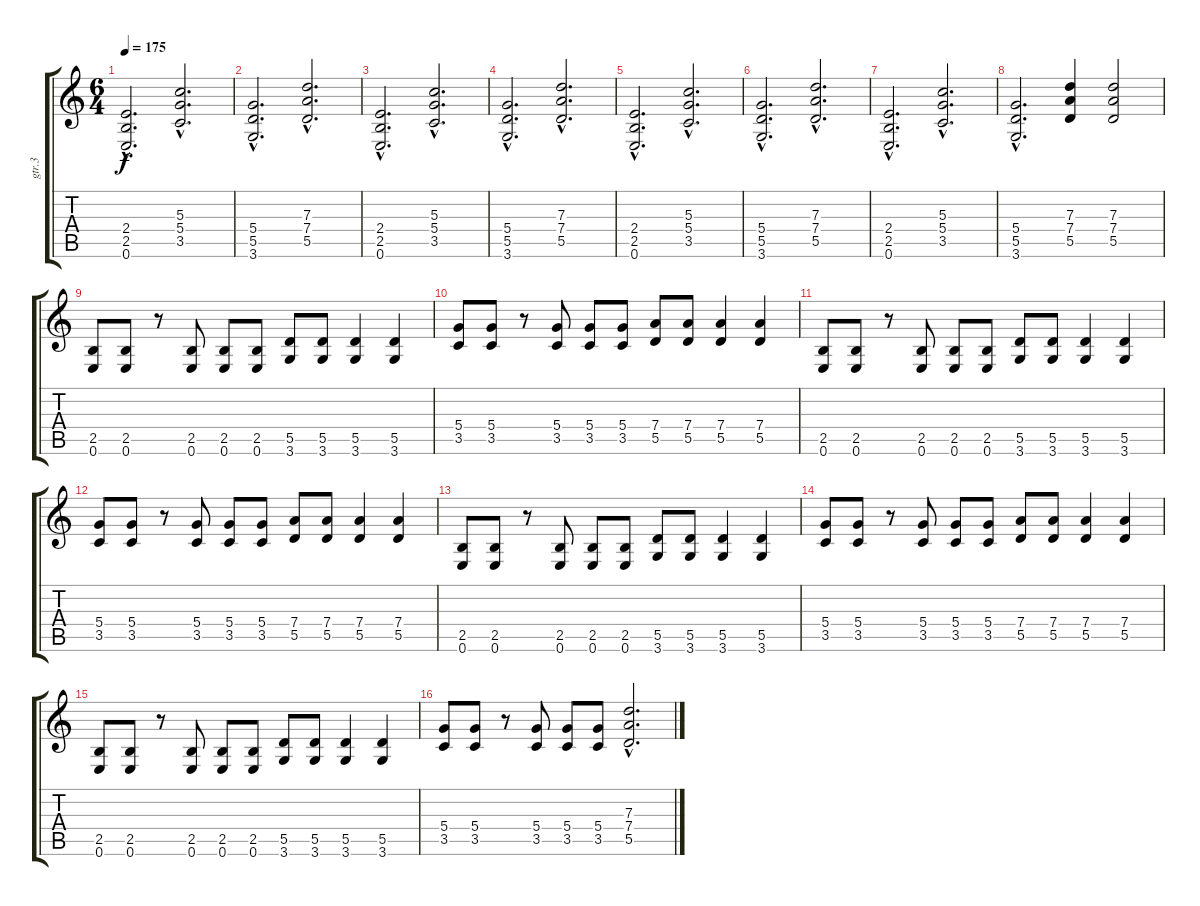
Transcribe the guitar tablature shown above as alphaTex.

\track ("gtr.3" "gtr.3") {instrument overdrivenguitar}
\staff {score tabs}
\tuning (E4 B3 G3 D3 A2 E2) {hide}
\ts (6 4)
\tempo 175
\clef g2
\ks c
(2.4{hac} 2.5{hac} 0.6{hac}).2{d dy f} (5.3{hac} 5.4{hac} 3.5{hac}).2{d} |
(5.4{hac} 5.5{hac} 3.6{hac}).2{d} (7.3{hac} 7.4{hac} 5.5{hac}).2{d} |
(2.4{hac} 2.5{hac} 0.6{hac}).2{d} (5.3{hac} 5.4{hac} 3.5{hac}).2{d} |
(5.4{hac} 5.5{hac} 3.6{hac}).2{d} (7.3{hac} 7.4{hac} 5.5{hac}).2{d} |
(2.4{hac} 2.5{hac} 0.6{hac}).2{d} (5.3{hac} 5.4{hac} 3.5{hac}).2{d} |
(5.4{hac} 5.5{hac} 3.6{hac}).2{d} (7.3{hac} 7.4{hac} 5.5{hac}).2{d} |
(2.4{hac} 2.5{hac} 0.6{hac}).2{d} (5.3{hac} 5.4{hac} 3.5{hac}).2{d} |
(5.4{hac} 5.5{hac} 3.6{hac}).2{d} (7.3 7.4 5.5).4 (7.3 7.4 5.5).2 |
(2.5 0.6).8 (2.5 0.6).8 r.8 (2.5 0.6).8 (2.5 0.6).8 (2.5 0.6).8 (5.5 3.6).8 (5.5 3.6).8 (5.5 3.6).4 (5.5 3.6).4 |
(5.4 3.5).8 (5.4 3.5).8 r.8 (5.4 3.5).8 (5.4 3.5).8 (5.4 3.5).8 (7.4 5.5).8 (7.4 5.5).8 (7.4 5.5).4 (7.4 5.5).4 |
(2.5 0.6).8 (2.5 0.6).8 r.8 (2.5 0.6).8 (2.5 0.6).8 (2.5 0.6).8 (5.5 3.6).8 (5.5 3.6).8 (5.5 3.6).4 (5.5 3.6).4 |
(5.4 3.5).8 (5.4 3.5).8 r.8 (5.4 3.5).8 (5.4 3.5).8 (5.4 3.5).8 (7.4 5.5).8 (7.4 5.5).8 (7.4 5.5).4 (7.4 5.5).4 |
(2.5 0.6).8 (2.5 0.6).8 r.8 (2.5 0.6).8 (2.5 0.6).8 (2.5 0.6).8 (5.5 3.6).8 (5.5 3.6).8 (5.5 3.6).4 (5.5 3.6).4 |
(5.4 3.5).8 (5.4 3.5).8 r.8 (5.4 3.5).8 (5.4 3.5).8 (5.4 3.5).8 (7.4 5.5).8 (7.4 5.5).8 (7.4 5.5).4 (7.4 5.5).4 |
(2.5 0.6).8 (2.5 0.6).8 r.8 (2.5 0.6).8 (2.5 0.6).8 (2.5 0.6).8 (5.5 3.6).8 (5.5 3.6).8 (5.5 3.6).4 (5.5 3.6).4 |
(5.4 3.5).8 (5.4 3.5).8 r.8 (5.4 3.5).8 (5.4 3.5).8 (5.4 3.5).8 (7.3{hac} 7.4{hac} 5.5{hac}).2{d}
